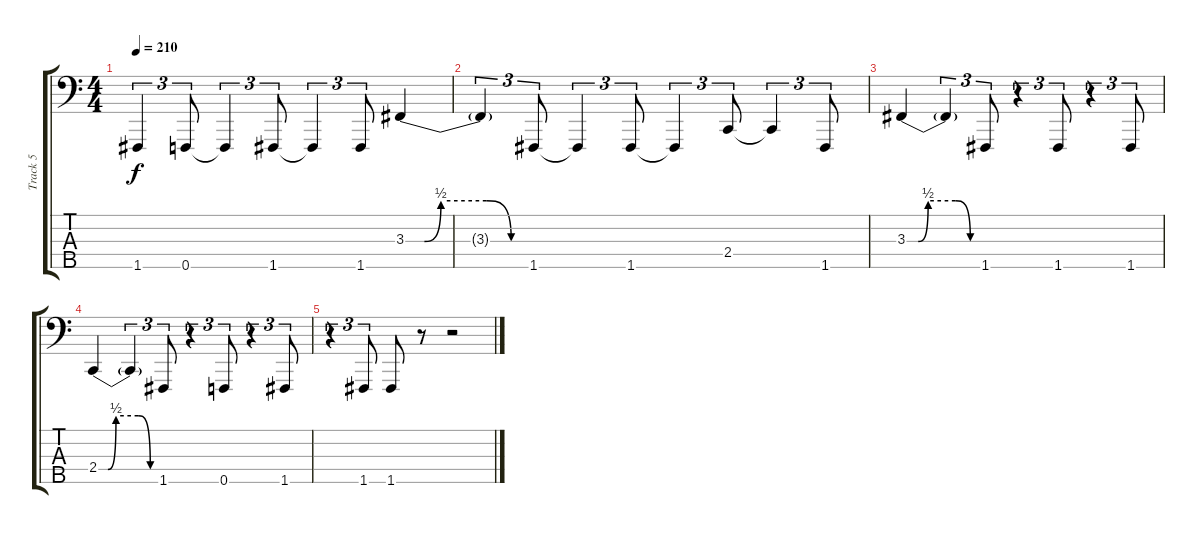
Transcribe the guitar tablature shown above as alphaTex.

\track ("Track 5" "Track 5") {instrument electricbassfinger}
\staff {score tabs}
\tuning (Db2 Ab1 Eb1 Bb0 F0) {hide}
\ts (4 4)
\tempo 210
\clef f4
\ks c
1.5{t}.4{tu (3 2) dy f} 0.5.8{tu (3 2)} 0.5{t}.4{tu (3 2)} 1.5.8{tu (3 2)} 1.5{t}.4{tu (3 2)} 1.5.8{tu (3 2)} 3.3{be (custom 0 0 9 0 17 2 39 2 51 0 60 0)}.4 |
3.3{t}.4{tu (3 2)} 1.5.8{tu (3 2)} 1.5{t}.4{tu (3 2)} 1.5.8{tu (3 2)} 1.5{t}.4{tu (3 2)} 2.4.8{tu (3 2)} 2.4{t}.4{tu (3 2)} 1.5.8{tu (3 2)} |
3.3{be (custom 0 0 9 0 17 2 39 2 51 0 60 0)}.4 3.3{t}.4{tu (3 2)} 1.5.8{tu (3 2)} r.4{tu (3 2)} 1.5.8{tu (3 2)} r.4{tu (3 2)} 1.5.8{tu (3 2)} |
2.4{be (custom 0 0 9 0 17 2 39 2 51 0 60 0)}.4 2.4{t}.4{tu (3 2)} 1.5.8{tu (3 2)} r.4{tu (3 2)} 0.5.8{tu (3 2)} r.4{tu (3 2)} 1.5.8{tu (3 2)} |
r.4{tu (3 2)} 1.5.8{tu (3 2)} 1.5.8 r.8 r.2
